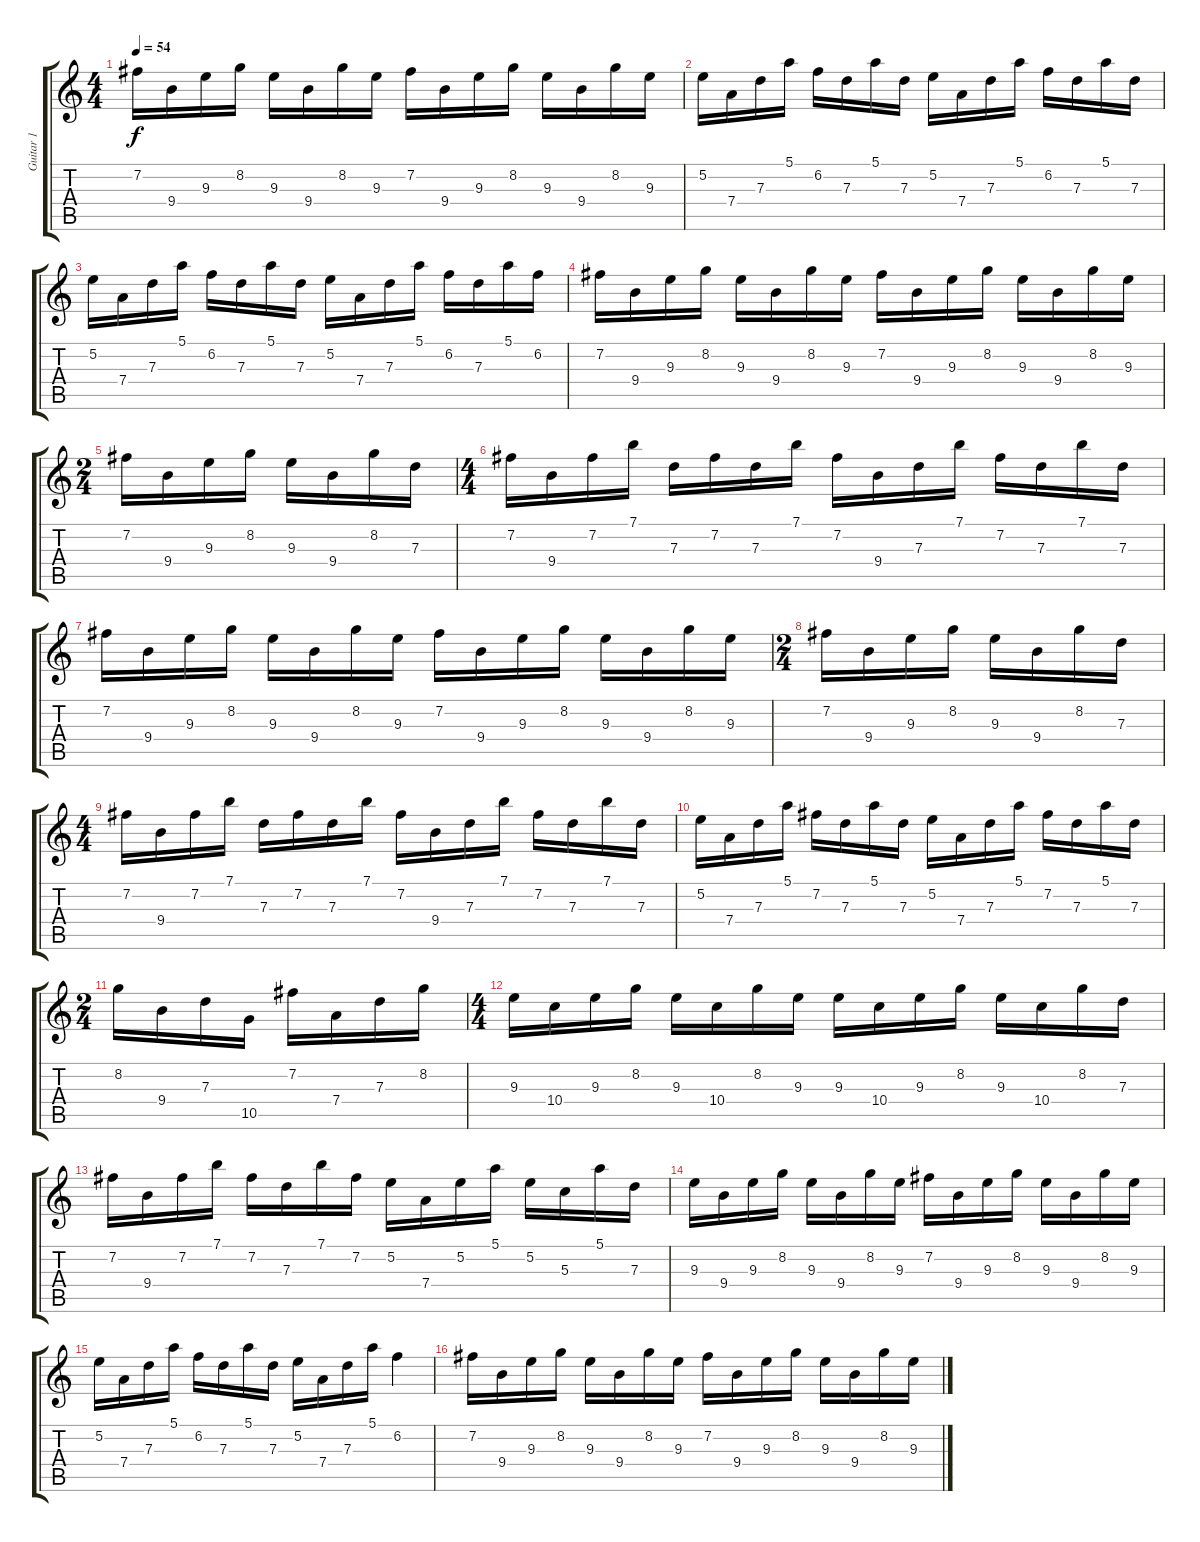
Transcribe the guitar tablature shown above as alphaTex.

\track ("Guitar 1" "Guitar 1") {instrument acousticguitarsteel}
\staff {score tabs}
\tuning (E4 B3 G3 D3 A2 E2) {hide}
\ts (4 4)
\tempo 54
\clef g2
\ks c
7.2.16{dy f instrument acousticguitarsteel} 9.4.16 9.3.16 8.2.16 9.3.16 9.4.16 8.2.16 9.3.16 7.2.16 9.4.16 9.3.16 8.2.16 9.3.16 9.4.16 8.2.16 9.3.16 |
5.2.16 7.4.16 7.3.16 5.1.16 6.2.16 7.3.16 5.1.16 7.3.16 5.2.16 7.4.16 7.3.16 5.1.16 6.2.16 7.3.16 5.1.16 7.3.16 |
5.2.16 7.4.16 7.3.16 5.1.16 6.2.16 7.3.16 5.1.16 7.3.16 5.2.16 7.4.16 7.3.16 5.1.16 6.2.16 7.3.16 5.1.16 6.2.16 |
7.2.16 9.4.16 9.3.16 8.2.16 9.3.16 9.4.16 8.2.16 9.3.16 7.2.16 9.4.16 9.3.16 8.2.16 9.3.16 9.4.16 8.2.16 9.3.16 |
\ts (2 4)
7.2.16 9.4.16 9.3.16 8.2.16 9.3.16 9.4.16 8.2.16 7.3.16 |
\ts (4 4)
7.2.16 9.4.16 7.2.16 7.1.16 7.3.16 7.2.16 7.3.16 7.1.16 7.2.16 9.4.16 7.3.16 7.1.16 7.2.16 7.3.16 7.1.16 7.3.16 |
7.2.16 9.4.16 9.3.16 8.2.16 9.3.16 9.4.16 8.2.16 9.3.16 7.2.16 9.4.16 9.3.16 8.2.16 9.3.16 9.4.16 8.2.16 9.3.16 |
\ts (2 4)
7.2.16 9.4.16 9.3.16 8.2.16 9.3.16 9.4.16 8.2.16 7.3.16 |
\ts (4 4)
7.2.16 9.4.16 7.2.16 7.1.16 7.3.16 7.2.16 7.3.16 7.1.16 7.2.16 9.4.16 7.3.16 7.1.16 7.2.16 7.3.16 7.1.16 7.3.16 |
5.2.16 7.4.16 7.3.16 5.1.16 7.2.16 7.3.16 5.1.16 7.3.16 5.2.16 7.4.16 7.3.16 5.1.16 7.2.16 7.3.16 5.1.16 7.3.16 |
\ts (2 4)
8.2.16 9.4.16 7.3.16 10.5.16 7.2.16 7.4.16 7.3.16 8.2.16 |
\ts (4 4)
9.3.16 10.4.16 9.3.16 8.2.16 9.3.16 10.4.16 8.2.16 9.3.16 9.3.16 10.4.16 9.3.16 8.2.16 9.3.16 10.4.16 8.2.16 7.3.16 |
7.2.16 9.4.16 7.2.16 7.1.16 7.2.16 7.3.16 7.1.16 7.2.16 5.2.16 7.4.16 5.2.16 5.1.16 5.2.16 5.3.16 5.1.16 7.3.16 |
9.3.16 9.4.16 9.3.16 8.2.16 9.3.16 9.4.16 8.2.16 9.3.16 7.2.16 9.4.16 9.3.16 8.2.16 9.3.16 9.4.16 8.2.16 9.3.16 |
5.2.16 7.4.16 7.3.16 5.1.16 6.2.16 7.3.16 5.1.16 7.3.16 5.2.16 7.4.16 7.3.16 5.1.16 6.2.4 |
7.2.16 9.4.16 9.3.16 8.2.16 9.3.16 9.4.16 8.2.16 9.3.16 7.2.16 9.4.16 9.3.16 8.2.16 9.3.16 9.4.16 8.2.16 9.3.16
